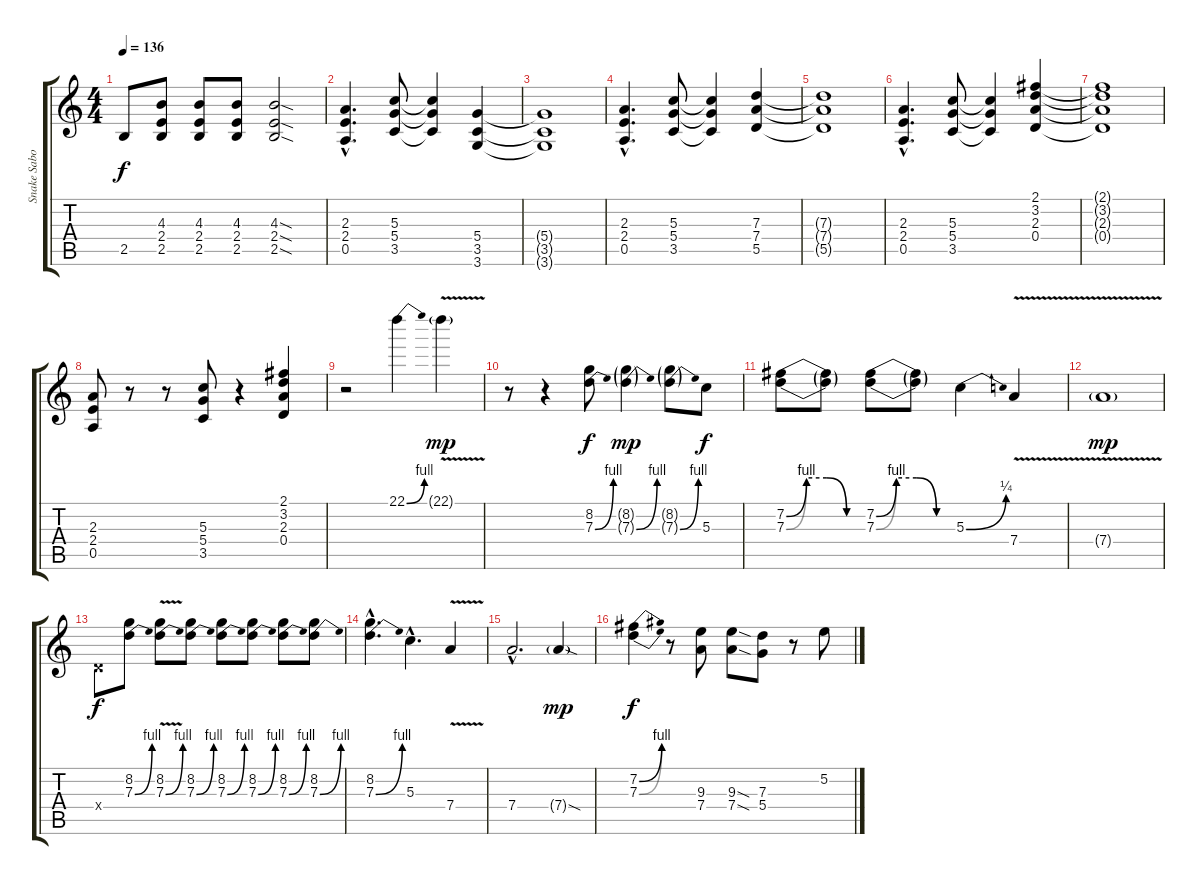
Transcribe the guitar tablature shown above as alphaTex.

\track ("Snake Sabo" "Snake Sabo") {instrument distortionguitar}
\staff {score tabs}
\tuning (E4 B3 G3 D3 A2 E2) {hide}
\ts (4 4)
\tempo 136
\clef g2
\ks c
2.5.8{dy f} (4.3 2.4 2.5).8 (4.3 2.4 2.5).8 (4.3 2.4 2.5).8 (4.3{sod} 2.4{sod} 2.5{sod}).2 |
(2.3{hac} 2.4{hac} 0.5{hac}).4{d} (5.3 5.4 3.5).8 (5.3{t} 5.4{t} 3.5{t}).4 (5.4 3.5 3.6).4 |
(5.4{t} 3.5{t} 3.6{t}).1 |
(2.3{hac} 2.4{hac} 0.5{hac}).4{d} (5.3 5.4 3.5).8 (5.3{t} 5.4{t} 3.5{t}).4 (7.3 7.4 5.5).4 |
(7.3{t} 7.4{t} 5.5{t}).1 |
(2.3{hac} 2.4{hac} 0.5{hac}).4{d} (5.3 5.4 3.5).8 (5.3{t} 5.4{t} 3.5{t}).4 (2.1 3.2 2.3 0.4).4 |
(2.1{t} 3.2{t} 2.3{t} 0.4{t}).1 |
(2.3 2.4 0.5).8 r.8 r.8 (5.3 5.4 3.5).8 r.4 (2.1 3.2 2.3 0.4).4 |
r.2 22.1{be (bend 0 0 60 4)}.4 22.1{v g}.4{dy mp} |
r.8 r.4 (8.2 7.3{be (bend 0 0 60 4)}).8{dy f} (8.2{g} 7.3{be (bend 0 0 60 4) g}).4{dy mp} (8.2{g} 7.3{be (bend 0 0 60 4) g}).8 5.3.8{dy f} |
(7.2{be (custom 0 0 15 4 30 4 45 0 60 0)} 7.3{be (custom 0 0 15 4 30 4 45 0 60 0)}).8 (7.2{t} 7.3{t}).8 (7.2{be (custom 0 0 15 4 30 4 45 0 60 0)} 7.3{be (custom 0 0 15 4 30 4 45 0 60 0)}).8 (7.2{t} 7.3{t}).8 5.3{be (bend 0 0 60 1)}.4 7.4{v}.4 |
7.4{v g}.1{dy mp} |
0.4{x}.8{dy f} (8.2 7.3{be (bend 0 0 60 4)}).8 (8.2 7.3{be (bend 0 0 60 4) v}).8 (8.2 7.3{be (bend 0 0 60 4)}).8 (8.2 7.3{be (bend 0 0 60 4)}).8 (8.2 7.3{be (bend 0 0 60 4)}).8 (8.2 7.3{be (bend 0 0 60 4)}).8 (8.2 7.3{be (bend 0 0 60 4)}).8 |
(8.2{hac} 7.3{be (bend 0 0 60 4) hac}).4{d} 5.3{hac}.4{d} 7.4{v}.4 |
7.4{hac}.2{d} 7.4{sod g}.4{dy mp} |
(7.2{be (bend 0 0 60 4)} 7.3{be (bend 0 0 60 4)}).4{dy f} r.8 (9.3 7.4).8 (9.3{sod} 7.4{sod}).8 (7.3 5.4).8 r.8 5.2.8
